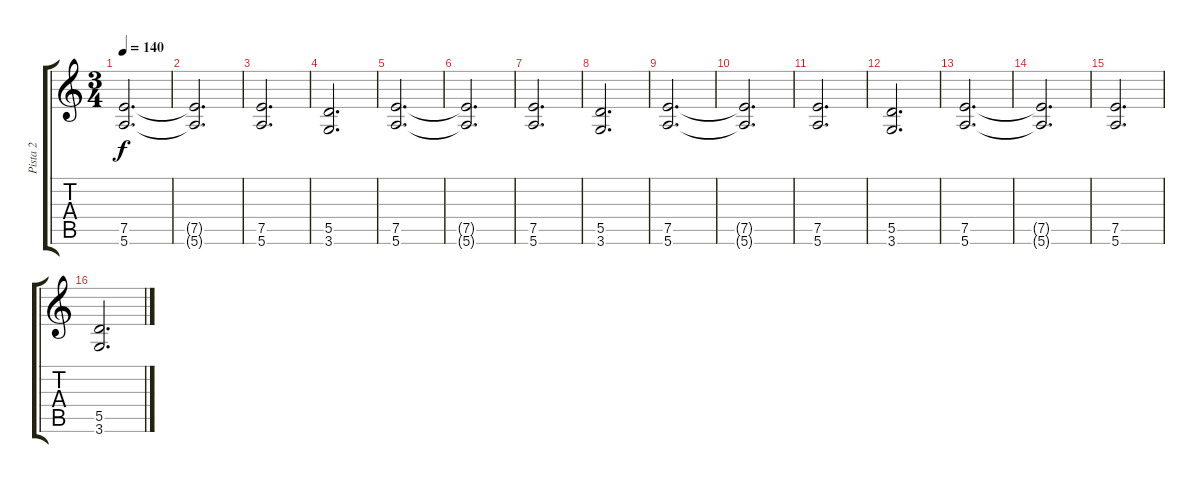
\track ("Pista 2" "Pista 2") {instrument distortionguitar}
\staff {score tabs}
\tuning (E4 B3 G3 D3 A2 E2) {hide}
\ts (3 4)
\tempo 140
\clef g2
\ks c
(7.5 5.6).2{d dy f} |
(7.5{t} 5.6{t}).2{d} |
(7.5 5.6).2{d} |
(5.5 3.6).2{d} |
(7.5 5.6).2{d} |
(7.5{t} 5.6{t}).2{d} |
(7.5 5.6).2{d} |
(5.5 3.6).2{d} |
(7.5 5.6).2{d} |
(7.5{t} 5.6{t}).2{d} |
(7.5 5.6).2{d} |
(5.5 3.6).2{d} |
(7.5 5.6).2{d} |
(7.5{t} 5.6{t}).2{d} |
(7.5 5.6).2{d} |
(5.5 3.6).2{d}
